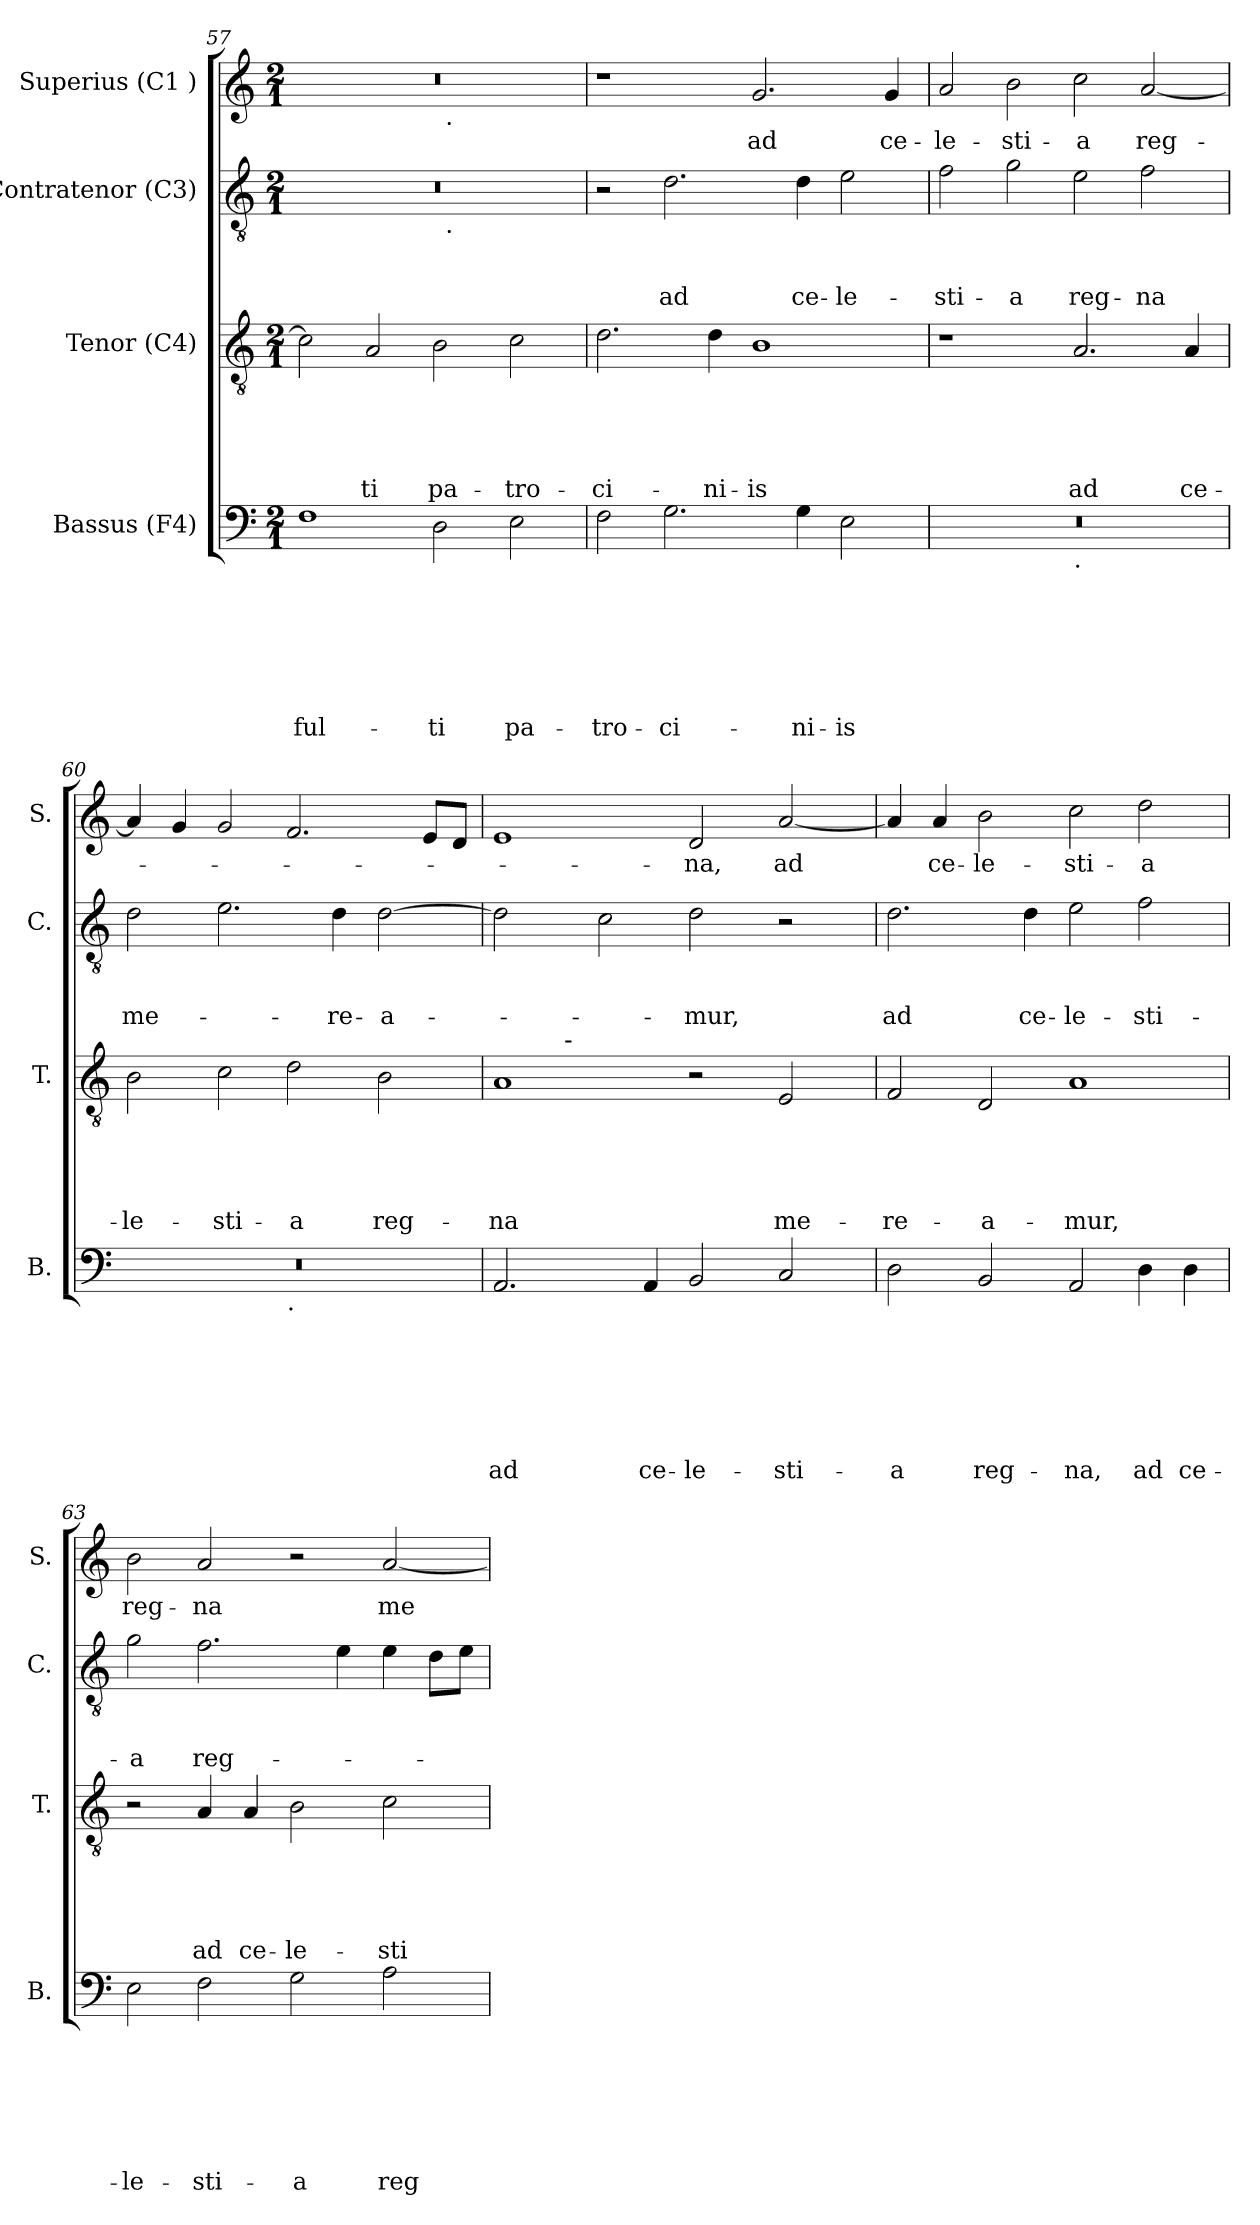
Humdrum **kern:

**kern	**text	**text	**text	**text	**text	**text	**text	**kern	**text	**text	**text	**text	**text	**kern	**text	**text	**text	**kern	**text
*part4	*part4	*part4	*part4	*part4	*part4	*part4	*part4	*part3	*part3	*part3	*part3	*part3	*part3	*part2	*part2	*part2	*part2	*part1	*part1
*staff4	*staff4	*staff4	*staff4	*staff4	*staff4	*staff4	*staff4	*staff3	*staff3	*staff3	*staff3	*staff3	*staff3	*staff2	*staff2	*staff2	*staff2	*staff1	*staff1
*I"Bassus (F4)	*	*	*	*	*	*	*	*I"Tenor (C4)	*	*	*	*	*	*I"Contratenor (C3)	*	*	*	*I"Superius (C1 )	*
*I'B.	*	*	*	*	*	*	*	*I'T.	*	*	*	*	*	*I'C.	*	*	*	*I'S.	*
!!LO:LB:g=z
*clefF4	*	*	*	*	*	*	*	*clefGv2	*	*	*	*	*	*clefGv2	*	*	*	*clefG2	*
*k[]	*	*	*	*	*	*	*	*k[]	*	*	*	*	*	*k[]	*	*	*	*k[]	*
*C:	*	*	*	*	*	*	*	*C:	*	*	*	*	*	*C:	*	*	*	*C:	*
*M2/1	*	*	*	*	*	*	*	*M2/1	*	*	*	*	*	*M2/1	*	*	*	*M2/1	*
=57	=57	=57	=57	=57	=57	=57	=57	=57	=57	=57	=57	=57	=57	=57	=57	=57	=57	=57	=57
!	!	!	!	!	!	!	!LO:LY:b	!	!	!	!	!	!	!	!	!	!	!	!
*	*	*	*	*	*	*	*	*	*	*	*	*	*	*^	*	*	*	*^	*
1F	.	.	.	.	.	.	ful-	2c\]	.	.	.	.	.	0r	1ryy	.	.	.	0r	1ryy	.
!	!	!	!	!	!	!	!	!	!	!	!	!	!LO:LY:b:rj	!	!	!	!	!	!	!	!
.	.	.	.	.	.	.	.	2A/	.	.	.	.	-ti	.	.	.	.	.	.	.	.
!	!	!	!	!	!	!	!LO:LY:b	!	!	!	!	!	!LO:LY:b:rj	!	!	!	!	!	!	!	!
2D\	.	.	.	.	.	.	-ti	2B\	.	.	.	.	pa-	.	32ryy	.	.	.	.	32ryy	.
!	!	!	!	!	!	!	!	!	!	!	!	!	!	!	!	!	!	!	!	!LO:TX:b:t=.	!
!	!	!	!	!	!	!	!	!	!	!	!	!	!	!	!LO:TX:b:t=.	!	!	!	!	!	!
.	.	.	.	.	.	.	.	.	.	.	.	.	.	.	2ryy	.	.	.	.	2ryy	.
!	!	!	!	!	!	!	!LO:LY:b	!	!	!	!	!	!LO:LY:b:rj	!	!	!	!	!	!	!	!
2E\	.	.	.	.	.	.	pa-	2c\	.	.	.	.	-tro-	.	.	.	.	.	.	.	.
.	.	.	.	.	.	.	.	.	.	.	.	.	.	.	4...ryy	.	.	.	.	4...ryy	.
=58	=58	=58	=58	=58	=58	=58	=58	=58	=58	=58	=58	=58	=58	=58	=58	=58	=58	=58	=58	=58	=58
!	!	!	!	!	!	!	!LO:LY:b	!	!	!	!	!	!LO:LY:b:rj	!	!	!	!	!	!	!	!
*	*	*	*	*	*	*	*	*	*	*	*	*	*	*v	*v	*	*	*	*	*	*
*	*	*	*	*	*	*	*	*	*	*	*	*	*	*	*	*	*	*v	*v	*
2F\	.	.	.	.	.	.	-tro-	2.d\	.	.	.	.	-ci-	2r	.	.	.	1r	.
!	!	!	!	!	!	!	!LO:LY:b	!	!	!	!	!	!	!	!	!	!LO:LY:b:rj	!	!
2.G\	.	.	.	.	.	.	-ci-	.	.	.	.	.	.	2.d\	.	.	ad	.	.
!	!	!	!	!	!	!	!	!	!	!	!	!	!LO:LY:b:rj	!	!	!	!	!	!
.	.	.	.	.	.	.	.	4d\	.	.	.	.	-ni-	.	.	.	.	.	.
!	!	!	!	!	!	!	!	!	!	!	!	!	!LO:LY:b:rj	!	!	!	!	!	!LO:LY:b:rj
.	.	.	.	.	.	.	.	1B	.	.	.	.	-is	.	.	.	.	2.g/	ad
!	!	!	!	!	!	!	!LO:LY:b	!	!	!	!	!	!	!	!	!	!LO:LY:b:rj	!	!
4G\	.	.	.	.	.	.	-ni-	.	.	.	.	.	.	4d\	.	.	ce-	.	.
!	!	!	!	!	!	!	!LO:LY:b	!	!	!	!	!	!	!	!	!	!LO:LY:b:rj	!	!
2E\	.	.	.	.	.	.	-is	.	.	.	.	.	.	2e\	.	.	-le-	.	.
!	!	!	!	!	!	!	!	!	!	!	!	!	!	!	!	!	!	!	!LO:LY:b:rj
.	.	.	.	.	.	.	.	.	.	.	.	.	.	.	.	.	.	4g/	ce-
=59	=59	=59	=59	=59	=59	=59	=59	=59	=59	=59	=59	=59	=59	=59	=59	=59	=59	=59	=59
!	!	!	!	!	!	!	!	!	!	!	!	!	!	!	!	!	!LO:LY:b:rj	!	!LO:LY:b:rj
*^	*	*	*	*	*	*	*	*	*	*	*	*	*	*	*	*	*	*	*
0r	1ryy	.	.	.	.	.	.	.	1r	.	.	.	.	.	2f\	.	.	-sti-	2a/	-le-
!	!	!	!	!	!	!	!	!	!	!	!	!	!	!	!	!	!	!LO:LY:b:rj	!	!LO:LY:b:rj
.	.	.	.	.	.	.	.	.	.	.	.	.	.	.	2g\	.	.	-a	2b\	-sti-
!	!LO:TX:b:t=.	!	!	!	!	!	!	!	!	!	!	!	!	!	!	!	!	!	!	!
!	!	!	!	!	!	!	!	!	!	!	!	!	!	!LO:LY:b:rj	!	!	!	!LO:LY:b:rj	!	!LO:LY:b:rj
.	1ryy	.	.	.	.	.	.	.	2.A/	.	.	.	.	ad	2e\	.	.	reg-	2cc\	-a
!	!	!	!	!	!	!	!	!	!	!	!	!	!	!	!	!	!	!LO:LY:b:rj	!	!LO:LY:b:rj
.	.	.	.	.	.	.	.	.	.	.	.	.	.	.	2f\	.	.	-na	[<2a/	reg-
!	!	!	!	!	!	!	!	!	!	!	!	!	!	!LO:LY:b:rj	!	!	!	!	!	!
.	.	.	.	.	.	.	.	.	4A/	.	.	.	.	ce-	.	.	.	.	.	.
=60	=60	=60	=60	=60	=60	=60	=60	=60	=60	=60	=60	=60	=60	=60	=60	=60	=60	=60	=60	=60
!	!	!	!	!	!	!	!	!	!	!	!	!	!	!LO:LY:b:rj	!	!	!	!LO:LY:b:rj	!	!
0r	1ryy	.	.	.	.	.	.	.	2B\	.	.	.	.	-le-	2d\	.	.	me-	4a/]	.
.	.	.	.	.	.	.	.	.	.	.	.	.	.	.	.	.	.	.	4g/	.
!	!	!	!	!	!	!	!	!	!	!	!	!	!	!LO:LY:b:rj	!	!	!	!	!	!
.	.	.	.	.	.	.	.	.	2c\	.	.	.	.	-sti-	2.e\	.	.	.	2g/	.
!	!LO:TX:b:t=.	!	!	!	!	!	!	!	!	!	!	!	!	!	!	!	!	!	!	!
!	!	!	!	!	!	!	!	!	!	!	!	!	!	!LO:LY:b:rj	!	!	!	!	!	!
.	1ryy	.	.	.	.	.	.	.	2d\	.	.	.	.	-a	.	.	.	.	2.f/	.
!	!	!	!	!	!	!	!	!	!	!	!	!	!	!	!	!	!	!LO:LY:b:rj	!	!
.	.	.	.	.	.	.	.	.	.	.	.	.	.	.	4d\	.	.	-re-	.	.
!	!	!	!	!	!	!	!	!	!	!	!	!	!	!LO:LY:b:rj	!	!	!	!LO:LY:b:rj	!	!
.	.	.	.	.	.	.	.	.	2B\	.	.	.	.	reg-	[<2d\	.	.	-a-	.	.
.	.	.	.	.	.	.	.	.	.	.	.	.	.	.	.	.	.	.	8e/L	.
.	.	.	.	.	.	.	.	.	.	.	.	.	.	.	.	.	.	.	8d/J	.
!!LO:LB:g=z
=61	=61	=61	=61	=61	=61	=61	=61	=61	=61	=61	=61	=61	=61	=61	=61	=61	=61	=61	=61	=61
!	!	!	!	!	!	!	!	!LO:LY:b	!	!	!	!	!	!LO:LY:b:rj	!	!	!	!	!	!
*v	*v	*	*	*	*	*	*	*	*^	*	*	*	*	*	*	*	*	*	*	*
2.AA/	.	.	.	.	.	.	ad	1A	4ryy	.	.	.	.	-na	2d\]	.	.	.	1e	.
.	.	.	.	.	.	.	.	.	16.ryy	.	.	.	.	.	.	.	.	.	.	.
!	!	!	!	!	!	!	!	!	!LO:TX:a:t=-	!	!	!	!	!	!	!	!	!	!	!
.	.	.	.	.	.	.	.	.	1ryy	.	.	.	.	.	.	.	.	.	.	.
.	.	.	.	.	.	.	.	.	.	.	.	.	.	.	2c\	.	.	.	.	.
!	!	!	!	!	!	!	!LO:LY:b	!	!	!	!	!	!	!	!	!	!	!	!	!
4AA/	.	.	.	.	.	.	ce-	.	.	.	.	.	.	.	.	.	.	.	.	.
!	!	!	!	!	!	!	!LO:LY:b	!	!	!	!	!	!	!	!	!	!	!LO:LY:b:rj	!	!LO:LY:b:rj
2BB/	.	.	.	.	.	.	-le-	2r	.	.	.	.	.	.	2d\	.	.	-mur,	2d/	-na,
.	.	.	.	.	.	.	.	.	2ryy	.	.	.	.	.	.	.	.	.	.	.
!	!	!	!	!	!	!	!LO:LY:b	!	!	!	!	!	!	!LO:LY:b:rj	!	!	!	!	!	!LO:LY:b:rj
2C/	.	.	.	.	.	.	-sti-	2E/	.	.	.	.	.	me-	2r	.	.	.	[<2a/	ad
.	.	.	.	.	.	.	.	.	8ryy	.	.	.	.	.	.	.	.	.	.	.
.	.	.	.	.	.	.	.	.	32ryy	.	.	.	.	.	.	.	.	.	.	.
=62	=62	=62	=62	=62	=62	=62	=62	=62	=62	=62	=62	=62	=62	=62	=62	=62	=62	=62	=62	=62
!	!	!	!	!	!	!	!LO:LY:b	!	!	!	!	!	!	!LO:LY:b:rj	!	!	!	!LO:LY:b:rj	!	!
*	*	*	*	*	*	*	*	*v	*v	*	*	*	*	*	*	*	*	*	*	*
2D\	.	.	.	.	.	.	-a	2F/	.	.	.	.	-re-	2.d\	.	.	ad	4a/]	.
!	!	!	!	!	!	!	!	!	!	!	!	!	!	!	!	!	!	!	!LO:LY:b:rj
.	.	.	.	.	.	.	.	.	.	.	.	.	.	.	.	.	.	4a/	ce-
!	!	!	!	!	!	!	!LO:LY:b	!	!	!	!	!	!LO:LY:b:rj	!	!	!	!	!	!LO:LY:b:rj
2BB/	.	.	.	.	.	.	reg-	2D/	.	.	.	.	-a-	.	.	.	.	2b\	-le-
!	!	!	!	!	!	!	!	!	!	!	!	!	!	!	!	!	!LO:LY:b:rj	!	!
.	.	.	.	.	.	.	.	.	.	.	.	.	.	4d\	.	.	ce-	.	.
!	!	!	!	!	!	!	!LO:LY:b	!	!	!	!	!	!LO:LY:b:rj	!	!	!	!LO:LY:b:rj	!	!LO:LY:b:rj
2AA/	.	.	.	.	.	.	-na,	1A	.	.	.	.	-mur,	2e\	.	.	-le-	2cc\	-sti-
!	!	!	!	!	!	!	!LO:LY:b	!	!	!	!	!	!	!	!	!	!LO:LY:b:rj	!	!LO:LY:b:rj
4D\	.	.	.	.	.	.	ad	.	.	.	.	.	.	2f\	.	.	-sti-	2dd\	-a
!	!	!	!	!	!	!	!LO:LY:b	!	!	!	!	!	!	!	!	!	!	!	!
4D\	.	.	.	.	.	.	ce-	.	.	.	.	.	.	.	.	.	.	.	.
=63	=63	=63	=63	=63	=63	=63	=63	=63	=63	=63	=63	=63	=63	=63	=63	=63	=63	=63	=63
!	!	!	!	!	!	!	!LO:LY:b	!	!	!	!	!	!	!	!	!	!LO:LY:b:rj	!	!LO:LY:b:rj
2E\	.	.	.	.	.	.	-le-	2r	.	.	.	.	.	2g\	.	.	-a	2b\	reg-
!	!	!	!	!	!	!	!LO:LY:b	!	!	!	!	!	!LO:LY:b:rj	!	!	!	!LO:LY:b:rj	!	!LO:LY:b:rj
2F\	.	.	.	.	.	.	-sti-	4A/	.	.	.	.	ad	2.f\	.	.	reg-	2a/	-na
!	!	!	!	!	!	!	!	!	!	!	!	!	!LO:LY:b:rj	!	!	!	!	!	!
.	.	.	.	.	.	.	.	4A/	.	.	.	.	ce-	.	.	.	.	.	.
!	!	!	!	!	!	!	!LO:LY:b	!	!	!	!	!	!LO:LY:b:rj	!	!	!	!	!	!
2G\	.	.	.	.	.	.	-a	2B\	.	.	.	.	-le-	.	.	.	.	2r	.
.	.	.	.	.	.	.	.	.	.	.	.	.	.	4e\	.	.	.	.	.
!	!	!	!	!	!	!	!LO:LY:b	!	!	!	!	!	!LO:LY:b:rj	!	!	!	!	!	!LO:LY:b:rj
2A\	.	.	.	.	.	.	reg-	2c\	.	.	.	.	-sti-	4e\	.	.	.	[<2a/	me-
.	.	.	.	.	.	.	.	.	.	.	.	.	.	8d\L	.	.	.	.	.
.	.	.	.	.	.	.	.	.	.	.	.	.	.	8e\J	.	.	.	.	.
=	=	=	=	=	=	=	=	=	=	=	=	=	=	=	=	=	=	=	=
*-	*-	*-	*-	*-	*-	*-	*-	*-	*-	*-	*-	*-	*-	*-	*-	*-	*-	*-	*-
